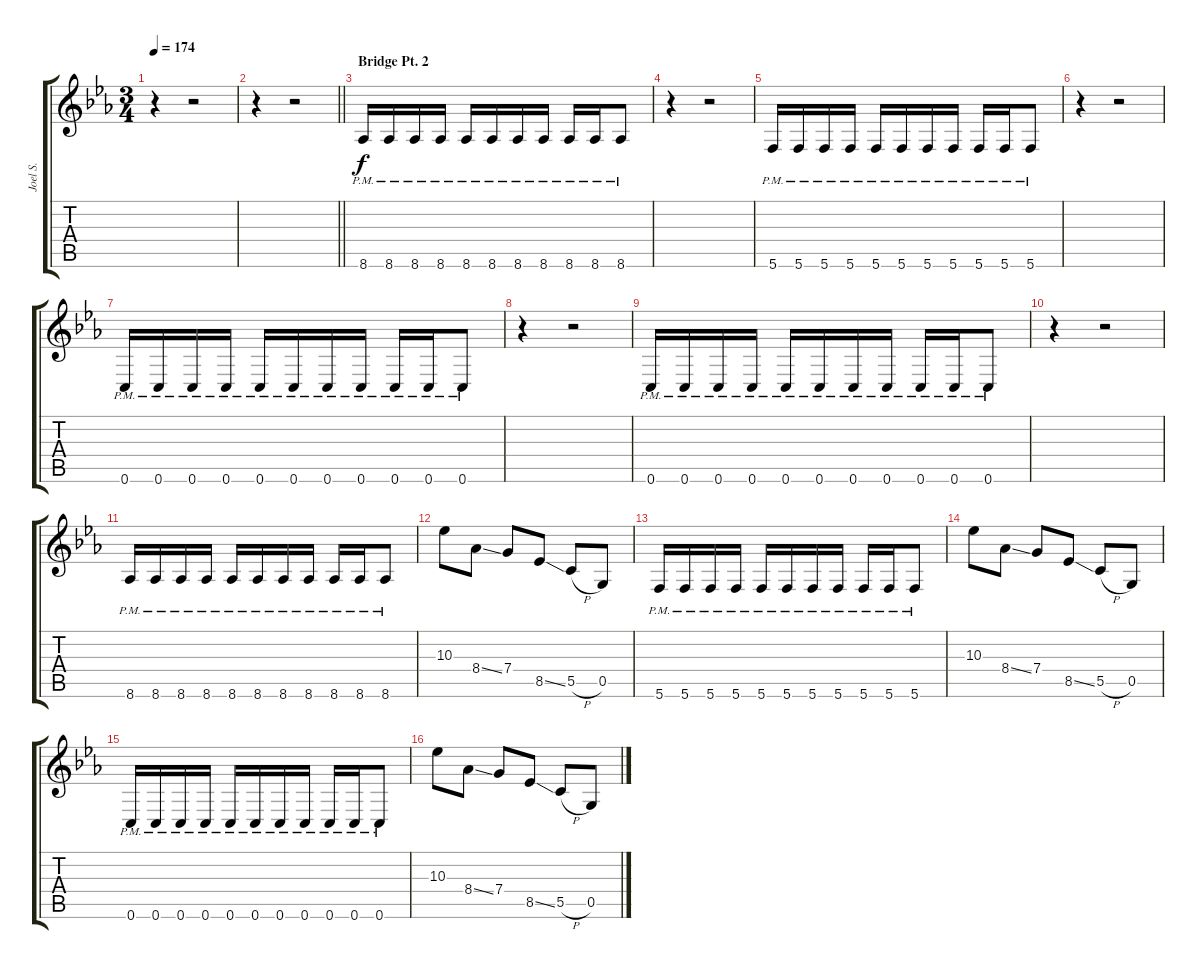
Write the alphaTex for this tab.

\track ("Joel S." "Joel S.") {instrument distortionguitar}
\staff {score tabs}
\tuning (D4 A3 F3 C3 G2 C2) {hide}
\ts (3 4)
\tempo 174
\clef g2
\ks cminor
r.4{dy f} r.2 |
\barLineRight lightlight
r.4 r.2 |
\section ("" "Bridge Pt. 2")
8.6{pm}.16 8.6{pm}.16 8.6{pm}.16 8.6{pm}.16 8.6{pm}.16 8.6{pm}.16 8.6{pm}.16 8.6{pm}.16 8.6{pm}.16 8.6{pm}.16 8.6{pm}.8 |
r.4 r.2 |
5.6{pm}.16 5.6{pm}.16 5.6{pm}.16 5.6{pm}.16 5.6{pm}.16 5.6{pm}.16 5.6{pm}.16 5.6{pm}.16 5.6{pm}.16 5.6{pm}.16 5.6{pm}.8 |
r.4 r.2 |
0.6{pm}.16 0.6{pm}.16 0.6{pm}.16 0.6{pm}.16 0.6{pm}.16 0.6{pm}.16 0.6{pm}.16 0.6{pm}.16 0.6{pm}.16 0.6{pm}.16 0.6{pm}.8 |
r.4 r.2 |
0.6{pm}.16 0.6{pm}.16 0.6{pm}.16 0.6{pm}.16 0.6{pm}.16 0.6{pm}.16 0.6{pm}.16 0.6{pm}.16 0.6{pm}.16 0.6{pm}.16 0.6{pm}.8 |
r.4 r.2 |
8.6{pm}.16 8.6{pm}.16 8.6{pm}.16 8.6{pm}.16 8.6{pm}.16 8.6{pm}.16 8.6{pm}.16 8.6{pm}.16 8.6{pm}.16 8.6{pm}.16 8.6{pm}.8 |
10.3.8 8.4{ss}.8 7.4.8 8.5{ss}.8 5.5{h}.8 0.5.8 |
5.6{pm}.16 5.6{pm}.16 5.6{pm}.16 5.6{pm}.16 5.6{pm}.16 5.6{pm}.16 5.6{pm}.16 5.6{pm}.16 5.6{pm}.16 5.6{pm}.16 5.6{pm}.8 |
10.3.8 8.4{ss}.8 7.4.8 8.5{ss}.8 5.5{h}.8 0.5.8 |
0.6{pm}.16 0.6{pm}.16 0.6{pm}.16 0.6{pm}.16 0.6{pm}.16 0.6{pm}.16 0.6{pm}.16 0.6{pm}.16 0.6{pm}.16 0.6{pm}.16 0.6{pm}.8 |
10.3.8 8.4{ss}.8 7.4.8 8.5{ss}.8 5.5{h}.8 0.5.8
